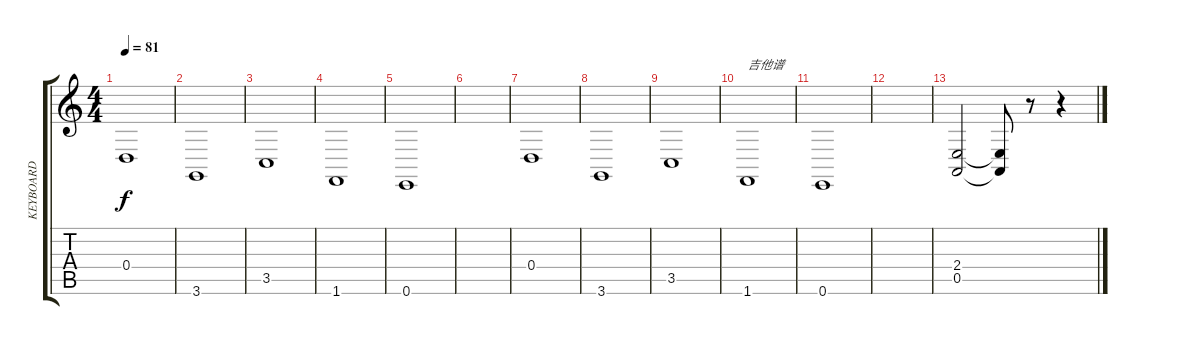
\track ("KEYBOARD" "KEYBOARD") {instrument churchorgan}
\staff {score tabs}
\tuning (E4 B3 G3 D3 A2 E2) {hide}
\ts (4 4)
\tempo 81
\clef g2
\ks c
0.4.1{dy f} |
3.6.1 |
3.5.1 |
1.6.1 |
0.6.1 |
|
0.4.1 |
3.6.1 |
3.5.1 |
1.6.1{txt "吉他谱"} |
0.6.1 |
|
(2.4 0.5).2 (2.4{t} 0.5{t}).8 r.8 r.4
